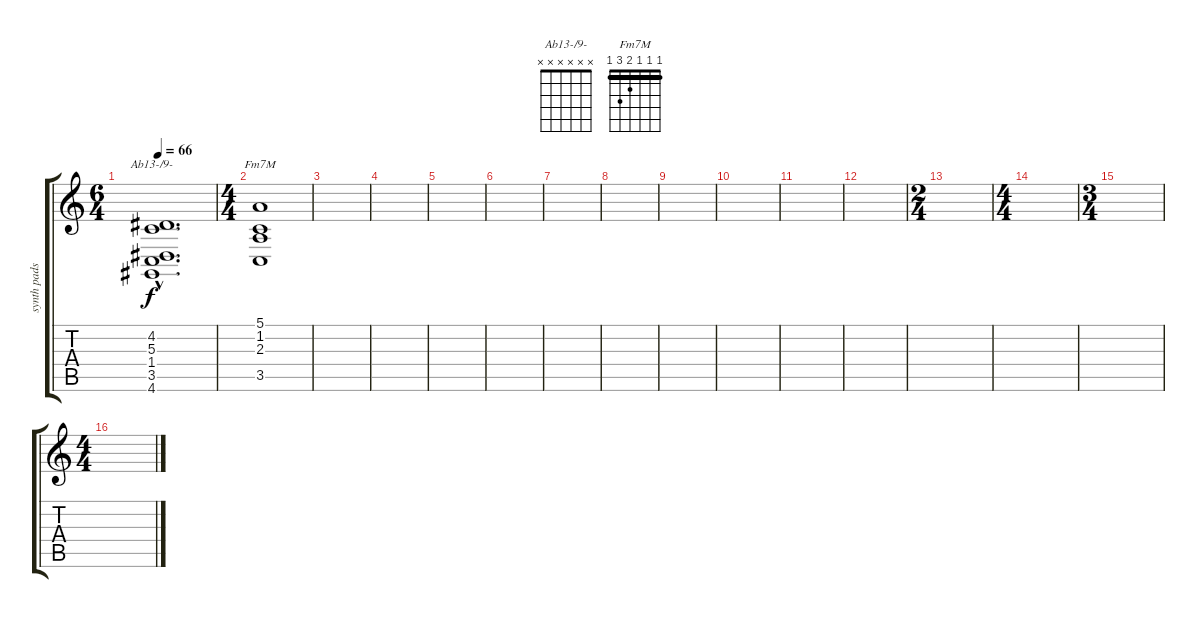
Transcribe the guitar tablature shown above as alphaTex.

\track ("synth pads" "synth pads") {instrument synthstrings1}
\staff {score tabs}
\tuning (E4 B3 G3 D3 A2 E2) {hide}
\chord ("Ab13-/9-" x x x x x x)
\chord ("Fm7M" 1 1 1 2 3 1) {barre 1}
\ts (6 4)
\tempo 66
\clef g2
\ks c
(4.2{hac} 5.3{hac} 1.4{hac} 3.5{hac} 4.6{hac}).1{d ch "Ab13-/9-" dy f} |
\ts (4 4)
(5.1 1.2 2.3 3.5).1{ch "Fm7M"} |
|
|
|
|
|
|
|
|
|
|
\ts (2 4)
|
\ts (4 4)
|
\ts (3 4)
|
\ts (4 4)
